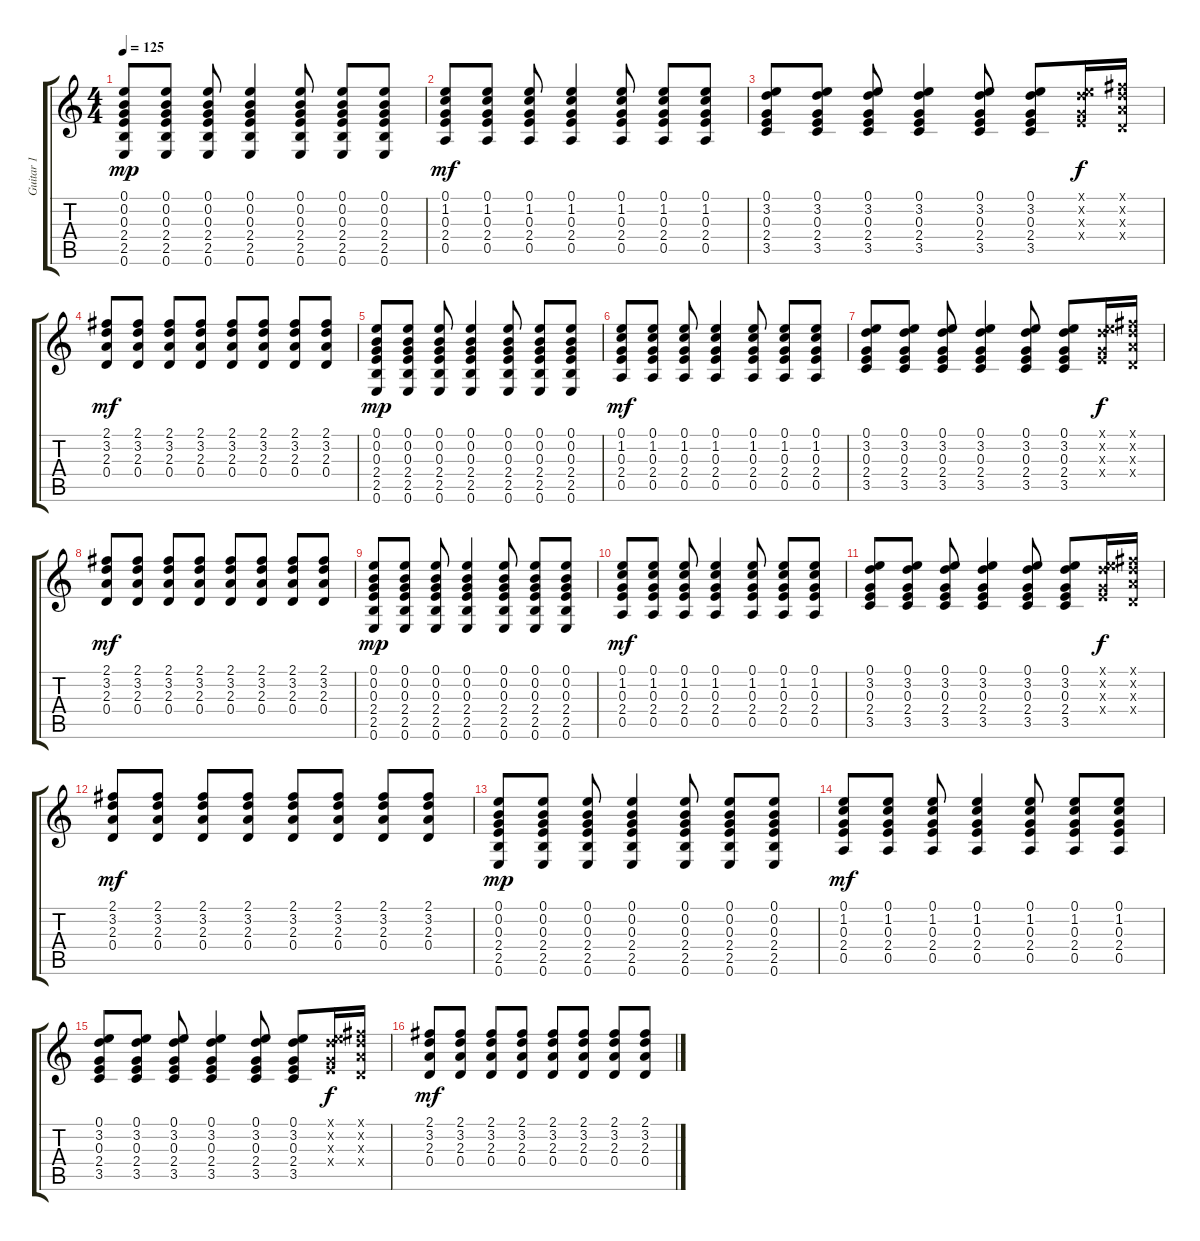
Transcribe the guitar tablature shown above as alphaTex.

\track ("Guitar 1" "Guitar 1") {instrument acousticguitarsteel}
\staff {score tabs}
\tuning (E4 B3 G3 D3 A2 E2) {hide}
\ts (4 4)
\tempo 125
\clef g2
\ks c
(0.1 0.2 0.3 2.4 2.5 0.6).8{dy mp} (0.1 0.2 0.3 2.4 2.5 0.6).8 (0.1 0.2 0.3 2.4 2.5 0.6).8 (0.1 0.2 0.3 2.4 2.5 0.6).4 (0.1 0.2 0.3 2.4 2.5 0.6).8 (0.1 0.2 0.3 2.4 2.5 0.6).8 (0.1 0.2 0.3 2.4 2.5 0.6).8 |
(0.1 1.2 0.3 2.4 0.5).8{dy mf} (0.1 1.2 0.3 2.4 0.5).8 (0.1 1.2 0.3 2.4 0.5).8 (0.1 1.2 0.3 2.4 0.5).4 (0.1 1.2 0.3 2.4 0.5).8 (0.1 1.2 0.3 2.4 0.5).8 (0.1 1.2 0.3 2.4 0.5).8 |
(0.1 3.2 0.3 2.4 3.5).8 (0.1 3.2 0.3 2.4 3.5).8 (0.1 3.2 0.3 2.4 3.5).8 (0.1 3.2 0.3 2.4 3.5).4 (0.1 3.2 0.3 2.4 3.5).8 (0.1 3.2 0.3 2.4 3.5).8 (0.1{x} 3.2{x} 0.3{x} 2.4{x}).16{dy f} (2.1{x} 3.2{x} 2.3{x} 0.4{x}).16 |
(2.1 3.2 2.3 0.4).8{dy mf} (2.1 3.2 2.3 0.4).8 (2.1 3.2 2.3 0.4).8 (2.1 3.2 2.3 0.4).8 (2.1 3.2 2.3 0.4).8 (2.1 3.2 2.3 0.4).8 (2.1 3.2 2.3 0.4).8 (2.1 3.2 2.3 0.4).8 |
(0.1 0.2 0.3 2.4 2.5 0.6).8{dy mp} (0.1 0.2 0.3 2.4 2.5 0.6).8 (0.1 0.2 0.3 2.4 2.5 0.6).8 (0.1 0.2 0.3 2.4 2.5 0.6).4 (0.1 0.2 0.3 2.4 2.5 0.6).8 (0.1 0.2 0.3 2.4 2.5 0.6).8 (0.1 0.2 0.3 2.4 2.5 0.6).8 |
(0.1 1.2 0.3 2.4 0.5).8{dy mf} (0.1 1.2 0.3 2.4 0.5).8 (0.1 1.2 0.3 2.4 0.5).8 (0.1 1.2 0.3 2.4 0.5).4 (0.1 1.2 0.3 2.4 0.5).8 (0.1 1.2 0.3 2.4 0.5).8 (0.1 1.2 0.3 2.4 0.5).8 |
(0.1 3.2 0.3 2.4 3.5).8 (0.1 3.2 0.3 2.4 3.5).8 (0.1 3.2 0.3 2.4 3.5).8 (0.1 3.2 0.3 2.4 3.5).4 (0.1 3.2 0.3 2.4 3.5).8 (0.1 3.2 0.3 2.4 3.5).8 (0.1{x} 3.2{x} 0.3{x} 2.4{x}).16{dy f} (2.1{x} 3.2{x} 2.3{x} 0.4{x}).16 |
(2.1 3.2 2.3 0.4).8{dy mf} (2.1 3.2 2.3 0.4).8 (2.1 3.2 2.3 0.4).8 (2.1 3.2 2.3 0.4).8 (2.1 3.2 2.3 0.4).8 (2.1 3.2 2.3 0.4).8 (2.1 3.2 2.3 0.4).8 (2.1 3.2 2.3 0.4).8 |
(0.1 0.2 0.3 2.4 2.5 0.6).8{dy mp} (0.1 0.2 0.3 2.4 2.5 0.6).8 (0.1 0.2 0.3 2.4 2.5 0.6).8 (0.1 0.2 0.3 2.4 2.5 0.6).4 (0.1 0.2 0.3 2.4 2.5 0.6).8 (0.1 0.2 0.3 2.4 2.5 0.6).8 (0.1 0.2 0.3 2.4 2.5 0.6).8 |
(0.1 1.2 0.3 2.4 0.5).8{dy mf} (0.1 1.2 0.3 2.4 0.5).8 (0.1 1.2 0.3 2.4 0.5).8 (0.1 1.2 0.3 2.4 0.5).4 (0.1 1.2 0.3 2.4 0.5).8 (0.1 1.2 0.3 2.4 0.5).8 (0.1 1.2 0.3 2.4 0.5).8 |
(0.1 3.2 0.3 2.4 3.5).8 (0.1 3.2 0.3 2.4 3.5).8 (0.1 3.2 0.3 2.4 3.5).8 (0.1 3.2 0.3 2.4 3.5).4 (0.1 3.2 0.3 2.4 3.5).8 (0.1 3.2 0.3 2.4 3.5).8 (0.1{x} 3.2{x} 0.3{x} 2.4{x}).16{dy f} (2.1{x} 3.2{x} 2.3{x} 0.4{x}).16 |
(2.1 3.2 2.3 0.4).8{dy mf} (2.1 3.2 2.3 0.4).8 (2.1 3.2 2.3 0.4).8 (2.1 3.2 2.3 0.4).8 (2.1 3.2 2.3 0.4).8 (2.1 3.2 2.3 0.4).8 (2.1 3.2 2.3 0.4).8 (2.1 3.2 2.3 0.4).8 |
(0.1 0.2 0.3 2.4 2.5 0.6).8{dy mp} (0.1 0.2 0.3 2.4 2.5 0.6).8 (0.1 0.2 0.3 2.4 2.5 0.6).8 (0.1 0.2 0.3 2.4 2.5 0.6).4 (0.1 0.2 0.3 2.4 2.5 0.6).8 (0.1 0.2 0.3 2.4 2.5 0.6).8 (0.1 0.2 0.3 2.4 2.5 0.6).8 |
(0.1 1.2 0.3 2.4 0.5).8{dy mf} (0.1 1.2 0.3 2.4 0.5).8 (0.1 1.2 0.3 2.4 0.5).8 (0.1 1.2 0.3 2.4 0.5).4 (0.1 1.2 0.3 2.4 0.5).8 (0.1 1.2 0.3 2.4 0.5).8 (0.1 1.2 0.3 2.4 0.5).8 |
(0.1 3.2 0.3 2.4 3.5).8 (0.1 3.2 0.3 2.4 3.5).8 (0.1 3.2 0.3 2.4 3.5).8 (0.1 3.2 0.3 2.4 3.5).4 (0.1 3.2 0.3 2.4 3.5).8 (0.1 3.2 0.3 2.4 3.5).8 (0.1{x} 3.2{x} 0.3{x} 2.4{x}).16{dy f} (2.1{x} 3.2{x} 2.3{x} 0.4{x}).16 |
(2.1 3.2 2.3 0.4).8{dy mf} (2.1 3.2 2.3 0.4).8 (2.1 3.2 2.3 0.4).8 (2.1 3.2 2.3 0.4).8 (2.1 3.2 2.3 0.4).8 (2.1 3.2 2.3 0.4).8 (2.1 3.2 2.3 0.4).8 (2.1 3.2 2.3 0.4).8
